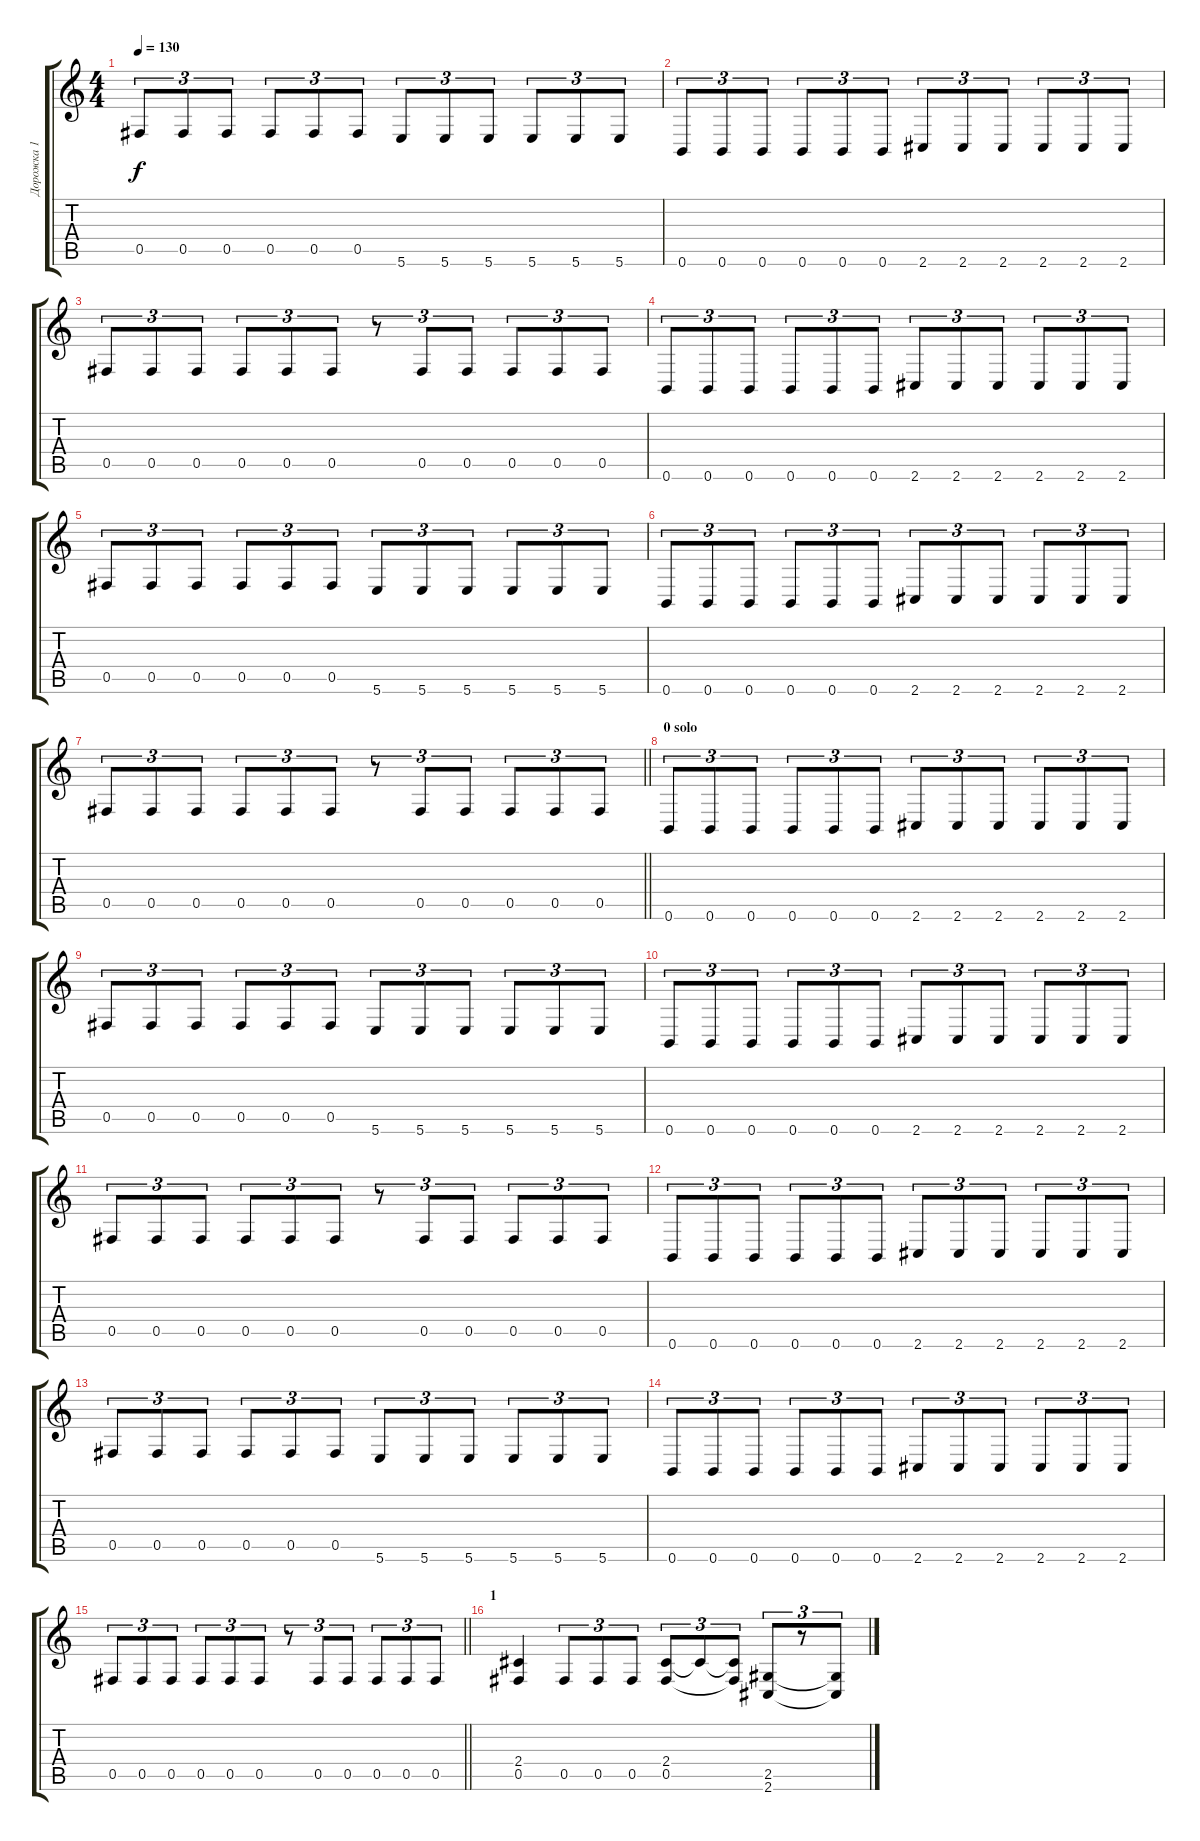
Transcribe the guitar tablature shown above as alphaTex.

\track ("Дорожка 1" "Дорожка 1") {instrument distortionguitar}
\staff {score tabs}
\tuning (Db4 Ab3 E3 B2 Gb2 B1) {hide}
\ts (4 4)
\tempo 130
\clef g2
\ks c
0.5.8{tu (3 2) dy f} 0.5.8{tu (3 2)} 0.5.8{tu (3 2)} 0.5.8{tu (3 2)} 0.5.8{tu (3 2)} 0.5.8{tu (3 2)} 5.6.8{tu (3 2)} 5.6.8{tu (3 2)} 5.6.8{tu (3 2)} 5.6.8{tu (3 2)} 5.6.8{tu (3 2)} 5.6.8{tu (3 2)} |
0.6.8{tu (3 2)} 0.6.8{tu (3 2)} 0.6.8{tu (3 2)} 0.6.8{tu (3 2)} 0.6.8{tu (3 2)} 0.6.8{tu (3 2)} 2.6.8{tu (3 2)} 2.6.8{tu (3 2)} 2.6.8{tu (3 2)} 2.6.8{tu (3 2)} 2.6.8{tu (3 2)} 2.6.8{tu (3 2)} |
0.5.8{tu (3 2)} 0.5.8{tu (3 2)} 0.5.8{tu (3 2)} 0.5.8{tu (3 2)} 0.5.8{tu (3 2)} 0.5.8{tu (3 2)} r.8{tu (3 2)} 0.5.8{tu (3 2)} 0.5.8{tu (3 2)} 0.5.8{tu (3 2)} 0.5.8{tu (3 2)} 0.5.8{tu (3 2)} |
0.6.8{tu (3 2)} 0.6.8{tu (3 2)} 0.6.8{tu (3 2)} 0.6.8{tu (3 2)} 0.6.8{tu (3 2)} 0.6.8{tu (3 2)} 2.6.8{tu (3 2)} 2.6.8{tu (3 2)} 2.6.8{tu (3 2)} 2.6.8{tu (3 2)} 2.6.8{tu (3 2)} 2.6.8{tu (3 2)} |
0.5.8{tu (3 2)} 0.5.8{tu (3 2)} 0.5.8{tu (3 2)} 0.5.8{tu (3 2)} 0.5.8{tu (3 2)} 0.5.8{tu (3 2)} 5.6.8{tu (3 2)} 5.6.8{tu (3 2)} 5.6.8{tu (3 2)} 5.6.8{tu (3 2)} 5.6.8{tu (3 2)} 5.6.8{tu (3 2)} |
0.6.8{tu (3 2)} 0.6.8{tu (3 2)} 0.6.8{tu (3 2)} 0.6.8{tu (3 2)} 0.6.8{tu (3 2)} 0.6.8{tu (3 2)} 2.6.8{tu (3 2)} 2.6.8{tu (3 2)} 2.6.8{tu (3 2)} 2.6.8{tu (3 2)} 2.6.8{tu (3 2)} 2.6.8{tu (3 2)} |
\barLineRight lightlight
0.5.8{tu (3 2)} 0.5.8{tu (3 2)} 0.5.8{tu (3 2)} 0.5.8{tu (3 2)} 0.5.8{tu (3 2)} 0.5.8{tu (3 2)} r.8{tu (3 2)} 0.5.8{tu (3 2)} 0.5.8{tu (3 2)} 0.5.8{tu (3 2)} 0.5.8{tu (3 2)} 0.5.8{tu (3 2)} |
\section ("" "0 solo")
0.6.8{tu (3 2)} 0.6.8{tu (3 2)} 0.6.8{tu (3 2)} 0.6.8{tu (3 2)} 0.6.8{tu (3 2)} 0.6.8{tu (3 2)} 2.6.8{tu (3 2)} 2.6.8{tu (3 2)} 2.6.8{tu (3 2)} 2.6.8{tu (3 2)} 2.6.8{tu (3 2)} 2.6.8{tu (3 2)} |
0.5.8{tu (3 2)} 0.5.8{tu (3 2)} 0.5.8{tu (3 2)} 0.5.8{tu (3 2)} 0.5.8{tu (3 2)} 0.5.8{tu (3 2)} 5.6.8{tu (3 2)} 5.6.8{tu (3 2)} 5.6.8{tu (3 2)} 5.6.8{tu (3 2)} 5.6.8{tu (3 2)} 5.6.8{tu (3 2)} |
0.6.8{tu (3 2)} 0.6.8{tu (3 2)} 0.6.8{tu (3 2)} 0.6.8{tu (3 2)} 0.6.8{tu (3 2)} 0.6.8{tu (3 2)} 2.6.8{tu (3 2)} 2.6.8{tu (3 2)} 2.6.8{tu (3 2)} 2.6.8{tu (3 2)} 2.6.8{tu (3 2)} 2.6.8{tu (3 2)} |
0.5.8{tu (3 2)} 0.5.8{tu (3 2)} 0.5.8{tu (3 2)} 0.5.8{tu (3 2)} 0.5.8{tu (3 2)} 0.5.8{tu (3 2)} r.8{tu (3 2)} 0.5.8{tu (3 2)} 0.5.8{tu (3 2)} 0.5.8{tu (3 2)} 0.5.8{tu (3 2)} 0.5.8{tu (3 2)} |
0.6.8{tu (3 2)} 0.6.8{tu (3 2)} 0.6.8{tu (3 2)} 0.6.8{tu (3 2)} 0.6.8{tu (3 2)} 0.6.8{tu (3 2)} 2.6.8{tu (3 2)} 2.6.8{tu (3 2)} 2.6.8{tu (3 2)} 2.6.8{tu (3 2)} 2.6.8{tu (3 2)} 2.6.8{tu (3 2)} |
0.5.8{tu (3 2)} 0.5.8{tu (3 2)} 0.5.8{tu (3 2)} 0.5.8{tu (3 2)} 0.5.8{tu (3 2)} 0.5.8{tu (3 2)} 5.6.8{tu (3 2)} 5.6.8{tu (3 2)} 5.6.8{tu (3 2)} 5.6.8{tu (3 2)} 5.6.8{tu (3 2)} 5.6.8{tu (3 2)} |
0.6.8{tu (3 2)} 0.6.8{tu (3 2)} 0.6.8{tu (3 2)} 0.6.8{tu (3 2)} 0.6.8{tu (3 2)} 0.6.8{tu (3 2)} 2.6.8{tu (3 2)} 2.6.8{tu (3 2)} 2.6.8{tu (3 2)} 2.6.8{tu (3 2)} 2.6.8{tu (3 2)} 2.6.8{tu (3 2)} |
\barLineRight lightlight
0.5.8{tu (3 2)} 0.5.8{tu (3 2)} 0.5.8{tu (3 2)} 0.5.8{tu (3 2)} 0.5.8{tu (3 2)} 0.5.8{tu (3 2)} r.8{tu (3 2)} 0.5.8{tu (3 2)} 0.5.8{tu (3 2)} 0.5.8{tu (3 2)} 0.5.8{tu (3 2)} 0.5.8{tu (3 2)} |
\section ("" "1")
(2.4 0.5).4 0.5.8{tu (3 2)} 0.5.8{tu (3 2)} 0.5.8{tu (3 2)} (2.4 0.5).8{tu (3 2)} 2.4{t}.8{tu (3 2)} (2.4{t} 0.5{t}).8{tu (3 2)} (2.5 2.6).8{tu (3 2)} r.8{tu (3 2)} (2.5{t} 2.6{t}).8{tu (3 2)}
